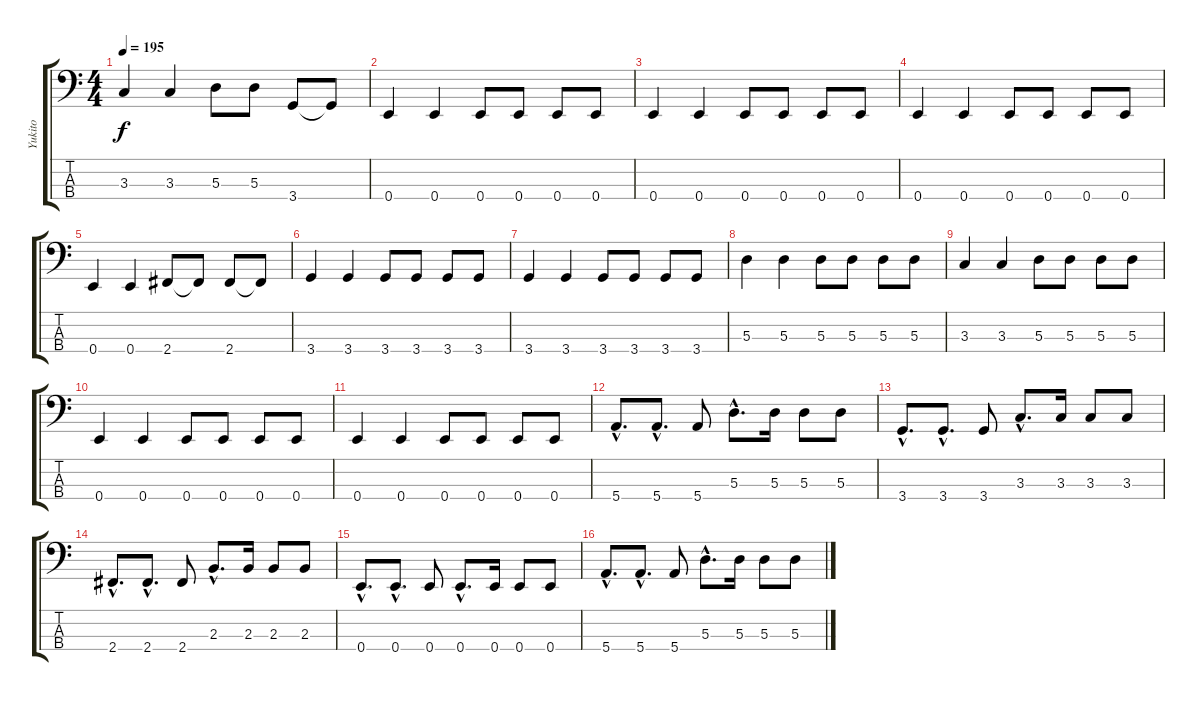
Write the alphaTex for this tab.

\track ("Yukito" "Yukito") {instrument electricbassfinger}
\staff {score tabs}
\tuning (G2 D2 A1 E1) {hide}
\ts (4 4)
\tempo 195
\clef f4
\ks c
3.3.4{dy f} 3.3.4 5.3.8 5.3.8 3.4.8 3.4{t}.8 |
0.4.4 0.4.4 0.4.8 0.4.8 0.4.8 0.4.8 |
0.4.4 0.4.4 0.4.8 0.4.8 0.4.8 0.4.8 |
0.4.4 0.4.4 0.4.8 0.4.8 0.4.8 0.4.8 |
0.4.4 0.4.4 2.4.8 2.4{t}.8 2.4.8 2.4{t}.8 |
3.4.4 3.4.4 3.4.8 3.4.8 3.4.8 3.4.8 |
3.4.4 3.4.4 3.4.8 3.4.8 3.4.8 3.4.8 |
5.3.4 5.3.4 5.3.8 5.3.8 5.3.8 5.3.8 |
3.3.4 3.3.4 5.3.8 5.3.8 5.3.8 5.3.8 |
0.4.4 0.4.4 0.4.8 0.4.8 0.4.8 0.4.8 |
0.4.4 0.4.4 0.4.8 0.4.8 0.4.8 0.4.8 |
5.4{hac}.8{d} 5.4{hac}.8{d} 5.4.8 5.3{hac}.8{d} 5.3.16 5.3.8 5.3.8 |
3.4{hac}.8{d} 3.4{hac}.8{d} 3.4.8 3.3{hac}.8{d} 3.3.16 3.3.8 3.3.8 |
2.4{hac}.8{d} 2.4{hac}.8{d} 2.4.8 2.3{hac}.8{d} 2.3.16 2.3.8 2.3.8 |
0.4{hac}.8{d} 0.4{hac}.8{d} 0.4.8 0.4{hac}.8{d} 0.4.16 0.4.8 0.4.8 |
5.4{hac}.8{d} 5.4{hac}.8{d} 5.4.8 5.3{hac}.8{d} 5.3.16 5.3.8 5.3.8
